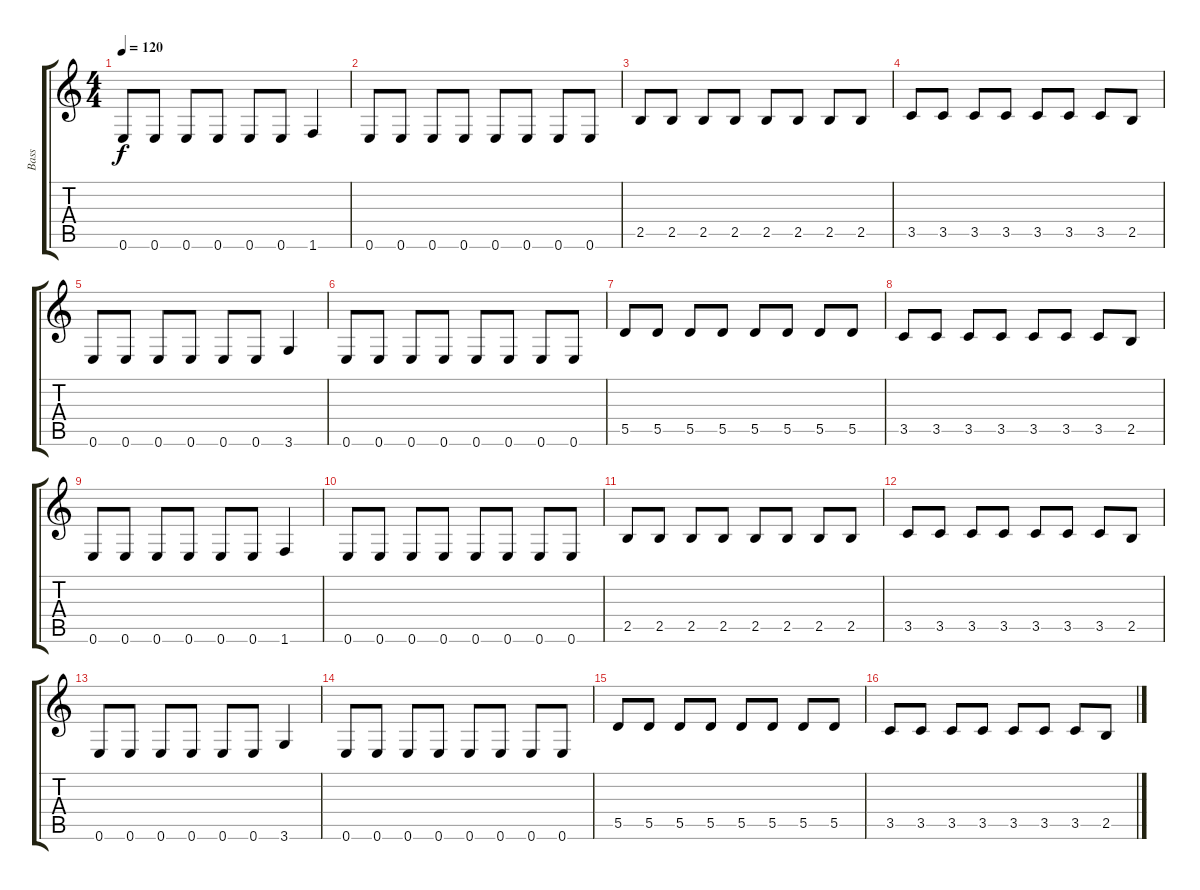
\track ("Bass" "Bass") {instrument electricbasspick}
\staff {score tabs}
\tuning (E4 B3 G3 D3 A2 E2) {hide}
\ts (4 4)
\tempo 120
\clef g2
\ks c
0.6.8{dy f} 0.6.8 0.6.8 0.6.8 0.6.8 0.6.8 1.6.4 |
0.6.8 0.6.8 0.6.8 0.6.8 0.6.8 0.6.8 0.6.8 0.6.8 |
2.5.8 2.5.8 2.5.8 2.5.8 2.5.8 2.5.8 2.5.8 2.5.8 |
3.5.8 3.5.8 3.5.8 3.5.8 3.5.8 3.5.8 3.5.8 2.5.8 |
0.6.8 0.6.8 0.6.8 0.6.8 0.6.8 0.6.8 3.6.4 |
0.6.8 0.6.8 0.6.8 0.6.8 0.6.8 0.6.8 0.6.8 0.6.8 |
5.5.8 5.5.8 5.5.8 5.5.8 5.5.8 5.5.8 5.5.8 5.5.8 |
3.5.8 3.5.8 3.5.8 3.5.8 3.5.8 3.5.8 3.5.8 2.5.8 |
0.6.8 0.6.8 0.6.8 0.6.8 0.6.8 0.6.8 1.6.4 |
0.6.8 0.6.8 0.6.8 0.6.8 0.6.8 0.6.8 0.6.8 0.6.8 |
2.5.8 2.5.8 2.5.8 2.5.8 2.5.8 2.5.8 2.5.8 2.5.8 |
3.5.8 3.5.8 3.5.8 3.5.8 3.5.8 3.5.8 3.5.8 2.5.8 |
0.6.8 0.6.8 0.6.8 0.6.8 0.6.8 0.6.8 3.6.4 |
0.6.8 0.6.8 0.6.8 0.6.8 0.6.8 0.6.8 0.6.8 0.6.8 |
5.5.8 5.5.8 5.5.8 5.5.8 5.5.8 5.5.8 5.5.8 5.5.8 |
3.5.8 3.5.8 3.5.8 3.5.8 3.5.8 3.5.8 3.5.8 2.5.8
